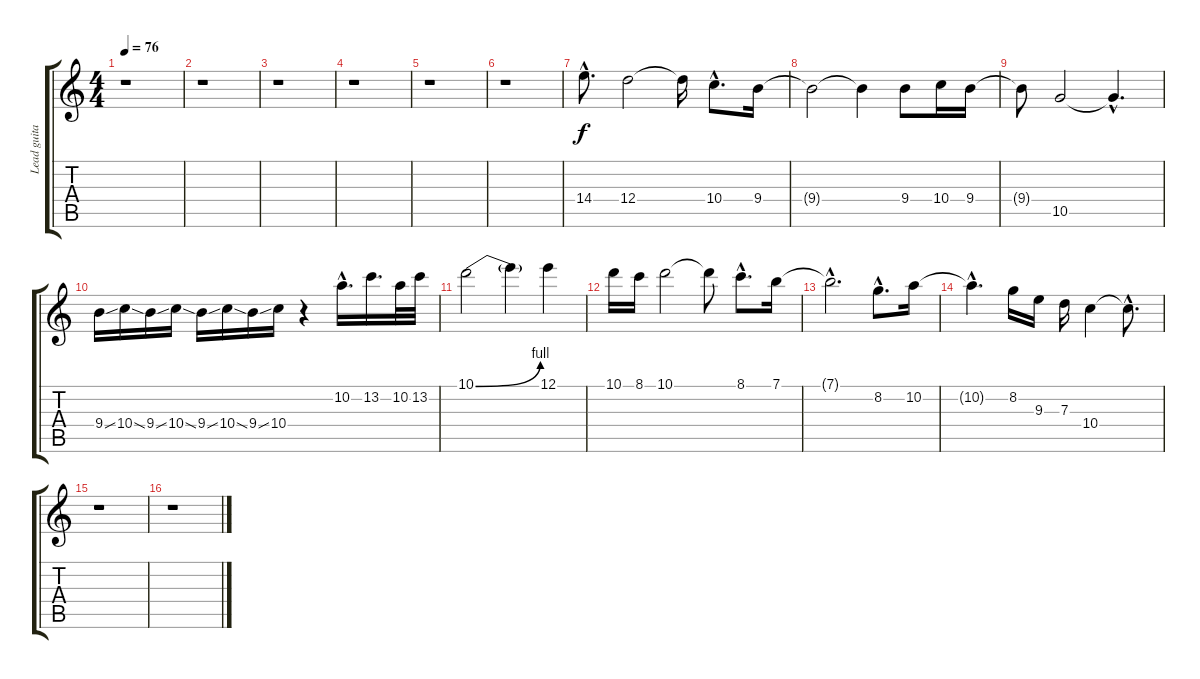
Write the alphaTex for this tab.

\track ("Lead guitar" "Lead guita") {instrument distortionguitar}
\staff {score tabs}
\tuning (E4 B3 G3 D3 A2 E2) {hide}
\ts (4 4)
\tempo 76
\clef g2
\ks c
r.1{dy f} |
r.1 |
r.1 |
r.1 |
r.1 |
r.1 |
14.4{hac}.8{d} 12.4.2 12.4{t}.16 10.4{hac}.8{d} 9.4.16 |
9.4{t}.2 9.4{t}.4 9.4.8 10.4.16 9.4.16 |
9.4{t}.8 10.5.2 10.5{hac t}.4{d} |
9.4{ss}.16 10.4{ss}.16 9.4{ss}.16 10.4{ss}.16 9.4{ss}.16 10.4{ss}.16 9.4{ss}.16 10.4.16 r.4 10.2{hac}.16{d} 13.2.16{d} 10.2.32 13.2.32 |
10.1{be (bend 0 0 60 4)}.2 10.1{t}.4 12.1.4 |
10.1.16 8.1.16 10.1.2 10.1{t}.8 8.1{hac}.8{d} 7.1.16 |
7.1{hac t}.2{d} 8.2{hac}.8{d} 10.2.16 |
10.2{hac t}.4{d} 8.2.16 9.3.16 7.3.16 10.4.4 10.4{hac t}.8{d} |
r.1 |
r.1
